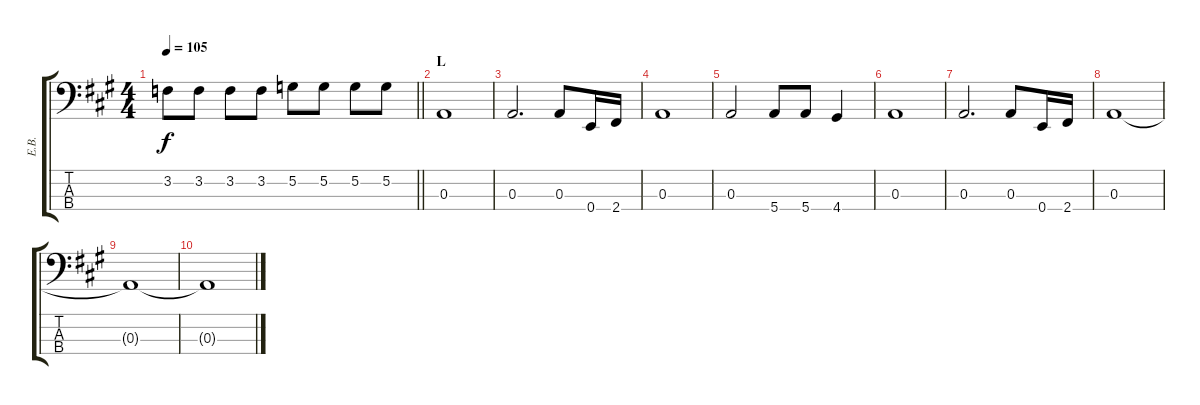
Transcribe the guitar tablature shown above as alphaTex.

\track ("E.B." "E.B.") {instrument electricbassfinger}
\staff {score tabs}
\tuning (G2 D2 A1 E1) {hide}
\ts (4 4)
\tempo 105
\clef f4
\barLineRight lightlight
\ks a
3.2.8{dy f} 3.2.8 3.2.8 3.2.8 5.2.8 5.2.8 5.2.8 5.2.8 |
\section ("" "L")
0.3.1 |
0.3.2{d} 0.3.8 0.4.16 2.4.16 |
0.3.1 |
0.3.2 5.4.8 5.4.8 4.4.4 |
0.3.1 |
0.3.2{d} 0.3.8 0.4.16 2.4.16 |
0.3.1 |
0.3{t}.1 |
0.3{t}.1
